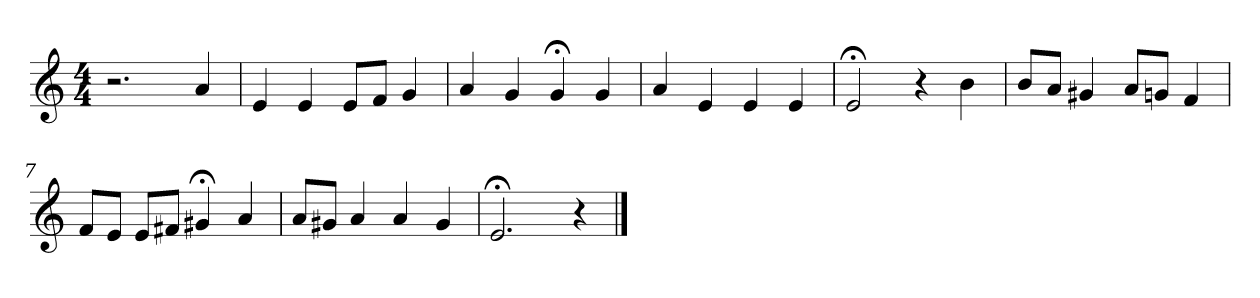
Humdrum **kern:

**kern
*part1
*staff1
*clefG2
*M4/4
=1
2.r
4a
=2
4e
4e
8e/L
8f/J
4g
=3
4a
4g
4g;<
4g
=4
4a
4e
4e
4e
=5
2e;<
4r
4b
=6
8b/L
8a/J
4g#X
8a/L
8gn/J
4f
=7
8f/L
8e/J
8e/L
8f#X/J
4g#X;<
4a
=8
8a/L
8g#X/J
4a
4a
4g#
=9
2.e;<
4r
==
*-
